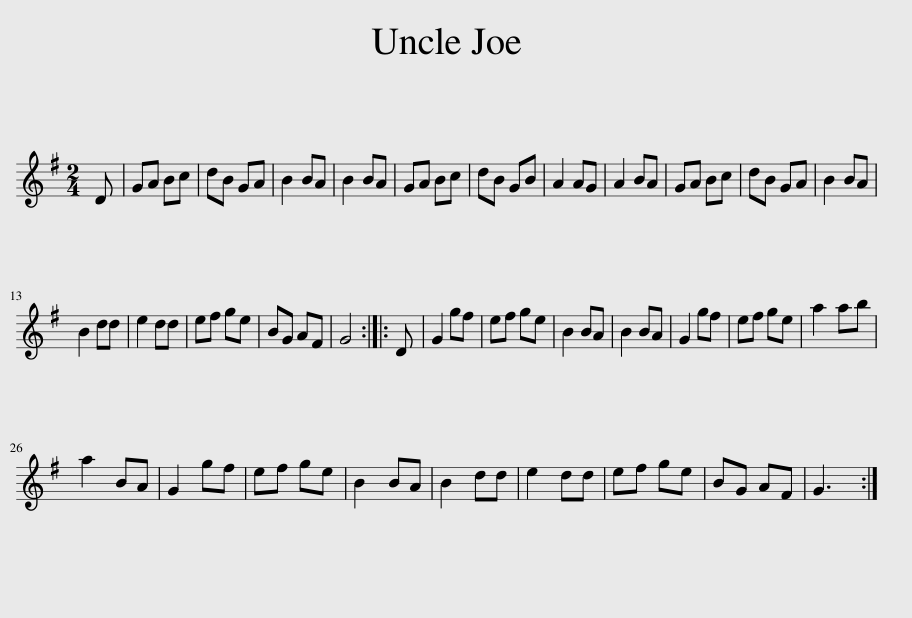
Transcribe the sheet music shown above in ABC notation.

X:1
L:1/8
M:2/4
I:linebreak $
K:G
V:1 treble
V:1
 D | GA Bc | dB GA | B2 BA | B2 BA | %5
 GA Bc | dB GB | A2 AG | A2 BA | GA Bc | %10
 dB GA | B2 BA |$ B2 dd | e2 dd | ef ge | %15
 BG AF | G4 :: D | G2 gf | ef ge | %20
 B2 BA | B2 BA | G2 gf | ef ge | a2 ab |$ %25
 a2 BA | G2 gf | ef ge | B2 BA | B2 dd | %30
 e2 dd | ef ge | BG AF | G3 :| %34
